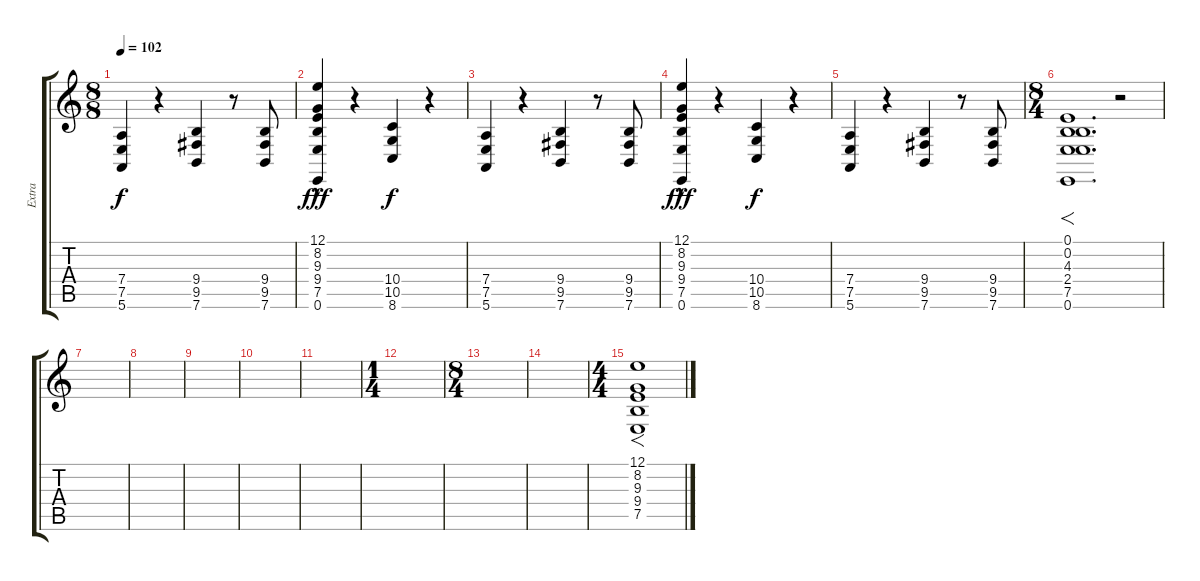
\track ("Extra" "Extra") {instrument choiraahs}
\staff {score tabs}
\tuning (E4 B3 G3 D3 A2 E2) {hide}
\ts (8 8)
\tempo 102
\clef g2
\ks c
(7.4 7.5 5.6).4{dy f} r.4 (9.4 9.5 7.6).4 r.8 (9.4 9.5 7.6).8 |
(12.1 8.2 9.3 9.4 7.5{hac} 0.6{hac}).4{dy fff} r.4 (10.4 10.5 8.6).4{dy f} r.4 |
(7.4 7.5 5.6).4 r.4 (9.4 9.5 7.6).4 r.8 (9.4 9.5 7.6).8 |
(12.1 8.2 9.3 9.4 7.5{hac} 0.6{hac}).4{dy fff} r.4 (10.4 10.5 8.6).4{dy f} r.4 |
(7.4 7.5 5.6).4 r.4 (9.4 9.5 7.6).4 r.8 (9.4 9.5 7.6).8 |
\ts (8 4)
(0.1 0.2 4.3 2.4 7.5 0.6).1{f d volume 13 instrument choiraahs} r.2 |
|
|
|
|
|
\ts (1 4)
|
\ts (8 4)
|
|
\ts (4 4)
(12.1 8.2 9.3 9.4 7.5).1{f}
